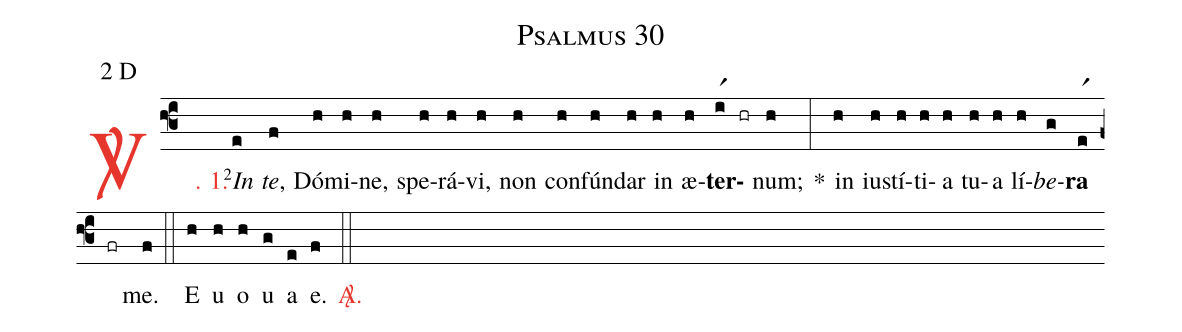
name: Psalmus 30;
mode: 2;
mode-differentia: D;
%%
(f3)

<c><sp>V/</sp>. 1.</c>() <v>\VSup{2}</v><i>In</i>(e) <i>te</i>,(f) Dó(h)mi(h)ne,(h) spe(h)rá(h)vi,(h) non(h) con(h)fún(h)dar(h) in(h) æ(h)<b>ter</b>(ir1)(hr)num;(h) *(:) in(h) iu(h)stí(h)ti(h)a(h) tu(h)a(h) lí(h)<i>be</i>(g)<b>ra</b>(er1) (fr) me.(f)

(::)

<eu>E(h) u(h) o(h) u(g) a(e) e.</eu>(f)

<c><sp>A/</sp>.</c>(::)
